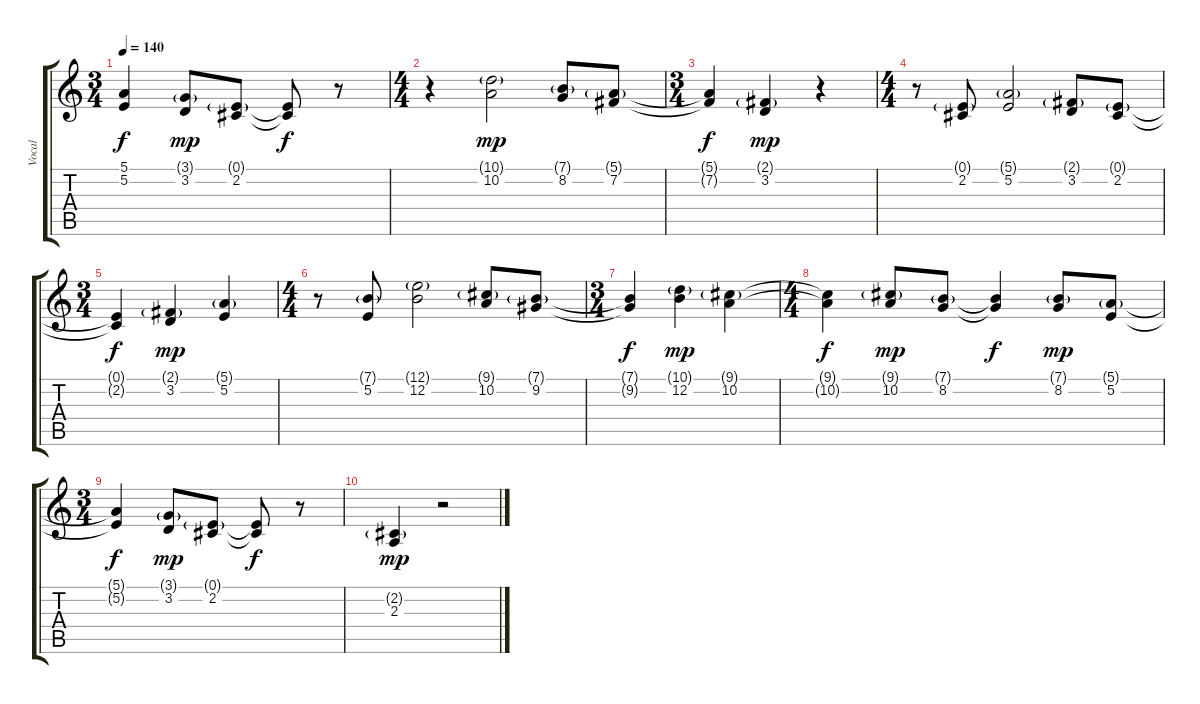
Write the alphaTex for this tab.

\track ("Vocal" "Vocal") {instrument acousticgrandpiano}
\staff {score tabs}
\tuning (E4 B3 G3 D3 A2 E2) {hide}
\ts (3 4)
\tempo 140
\clef g2
\ks c
(5.1{t} 5.2{t}).4{dy f} (3.1{g} 3.2).8{dy mp} (0.1{g} 2.2).8 (0.1{t} 2.2{t}).8{dy f} r.8 |
\ts (4 4)
r.4 (10.1{g} 10.2).2{dy mp} (7.1{g} 8.2).8 (5.1{g} 7.2).8 |
\ts (3 4)
(5.1{t} 7.2{t}).4{dy f} (2.1{g} 3.2).4{dy mp} r.4 |
\ts (4 4)
r.8 (0.1{g} 2.2).8 (5.1{g} 5.2).2 (2.1{g} 3.2).8 (0.1{g} 2.2).8 |
\ts (3 4)
(0.1{t} 2.2{t}).4{dy f} (2.1{g} 3.2).4{dy mp} (5.1{g} 5.2).4 |
\ts (4 4)
r.8 (7.1{g} 5.2).8 (12.1{g} 12.2).2 (9.1{g} 10.2).8 (7.1{g} 9.2).8 |
\ts (3 4)
(7.1{t} 9.2{t}).4{dy f} (10.1{g} 12.2).4{dy mp} (9.1{g} 10.2).4 |
\ts (4 4)
(9.1{t} 10.2{t}).4{dy f} (9.1{g} 10.2).8{dy mp} (7.1{g} 8.2).8 (7.1{t} 8.2{t}).4{dy f} (7.1{g} 8.2).8{dy mp} (5.1{g} 5.2).8 |
\ts (3 4)
(5.1{t} 5.2{t}).4{dy f} (3.1{g} 3.2).8{dy mp} (0.1{g} 2.2).8 (0.1{t} 2.2{t}).8{dy f} r.8 |
(2.2{g} 2.3).4{dy mp} r.2
